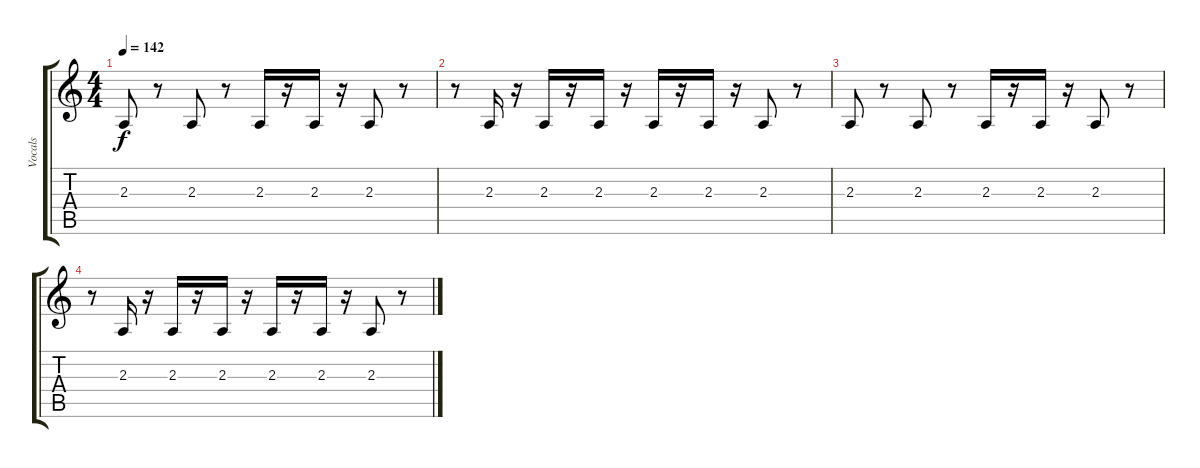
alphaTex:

\track ("Vocals" "Vocals") {instrument lead1square}
\staff {score tabs}
\tuning (E4 B3 G3 D3 A2 E2) {hide}
\ts (4 4)
\tempo 142
\clef g2
\ks c
2.3.8{dy f} r.8 2.3.8 r.8 2.3.16 r.16 2.3.16 r.16 2.3.8 r.8 |
r.8 2.3.16 r.16 2.3.16 r.16 2.3.16 r.16 2.3.16 r.16 2.3.16 r.16 2.3.8 r.8 |
2.3.8 r.8 2.3.8 r.8 2.3.16 r.16 2.3.16 r.16 2.3.8 r.8 |
r.8 2.3.16 r.16 2.3.16 r.16 2.3.16 r.16 2.3.16 r.16 2.3.16 r.16 2.3.8 r.8
